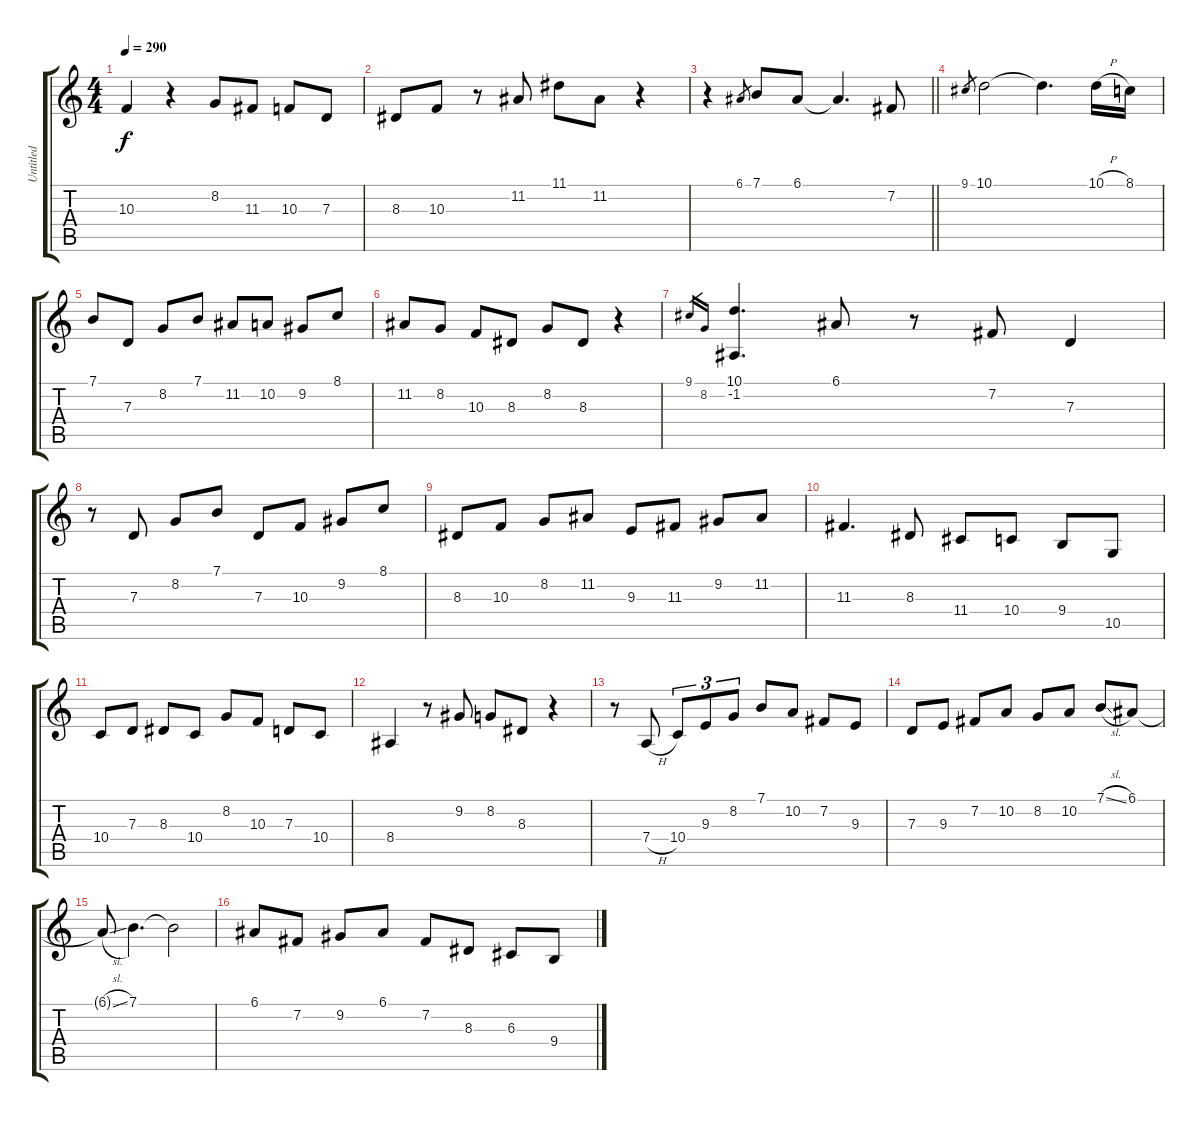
\track ("Untitled" "Untitled") {instrument tenorsax}
\staff {score tabs}
\tuning (E4 B3 G3 D3 A2 E2) {hide}
\ts (4 4)
\tempo 290
\clef g2
\ks c
10.3.4{dy f} r.4 8.2.8 11.3.8 10.3.8 7.3.8 |
8.3.8 10.3.8 r.8 11.2.8 11.1.8 11.2.8 r.4 |
\barLineRight lightlight
r.4 6.1.8{gr} 7.1.8 6.1.8 6.1{t}.4{d} 7.2.8 |
9.1.8{gr} 10.1.2 10.1{t}.4{d} 10.1{h}.16 8.1.16 |
7.1.8 7.3.8 8.2.8 7.1.8 11.2.8 10.2.8 9.2.8 8.1.8 |
11.2.8 8.2.8 10.3.8 8.3.8 8.2.8 8.3.8 r.4 |
9.1.16{gr} 8.2.16{gr} (10.1 -1.2).4{d} 6.1.8 r.8 7.2.8 7.3.4 |
r.8 7.3.8 8.2.8 7.1.8 7.3.8 10.3.8 9.2.8 8.1.8 |
8.3.8 10.3.8 8.2.8 11.2.8 9.3.8 11.3.8 9.2.8 11.2.8 |
11.3.4{d} 8.3.8 11.4.8 10.4.8 9.4.8 10.5.8 |
10.4.8 7.3.8 8.3.8 10.4.8 8.2.8 10.3.8 7.3.8 10.4.8 |
8.4.4 r.8 9.2.8 8.2.8 8.3.8 r.4 |
r.8 7.4{h}.8 10.4.8{tu (3 2)} 9.3.8{tu (3 2)} 8.2.8{tu (3 2)} 7.1.8 10.2.8 7.2.8 9.3.8 |
7.3.8 9.3.8 7.2.8 10.2.8 8.2.8 10.2.8 7.1{sl}.8 6.1.8 |
6.1{sl t}.8 7.1.4{d} 7.1{t}.2 |
6.1.8 7.2.8 9.2.8 6.1.8 7.2.8 8.3.8 6.3.8 9.4.8
